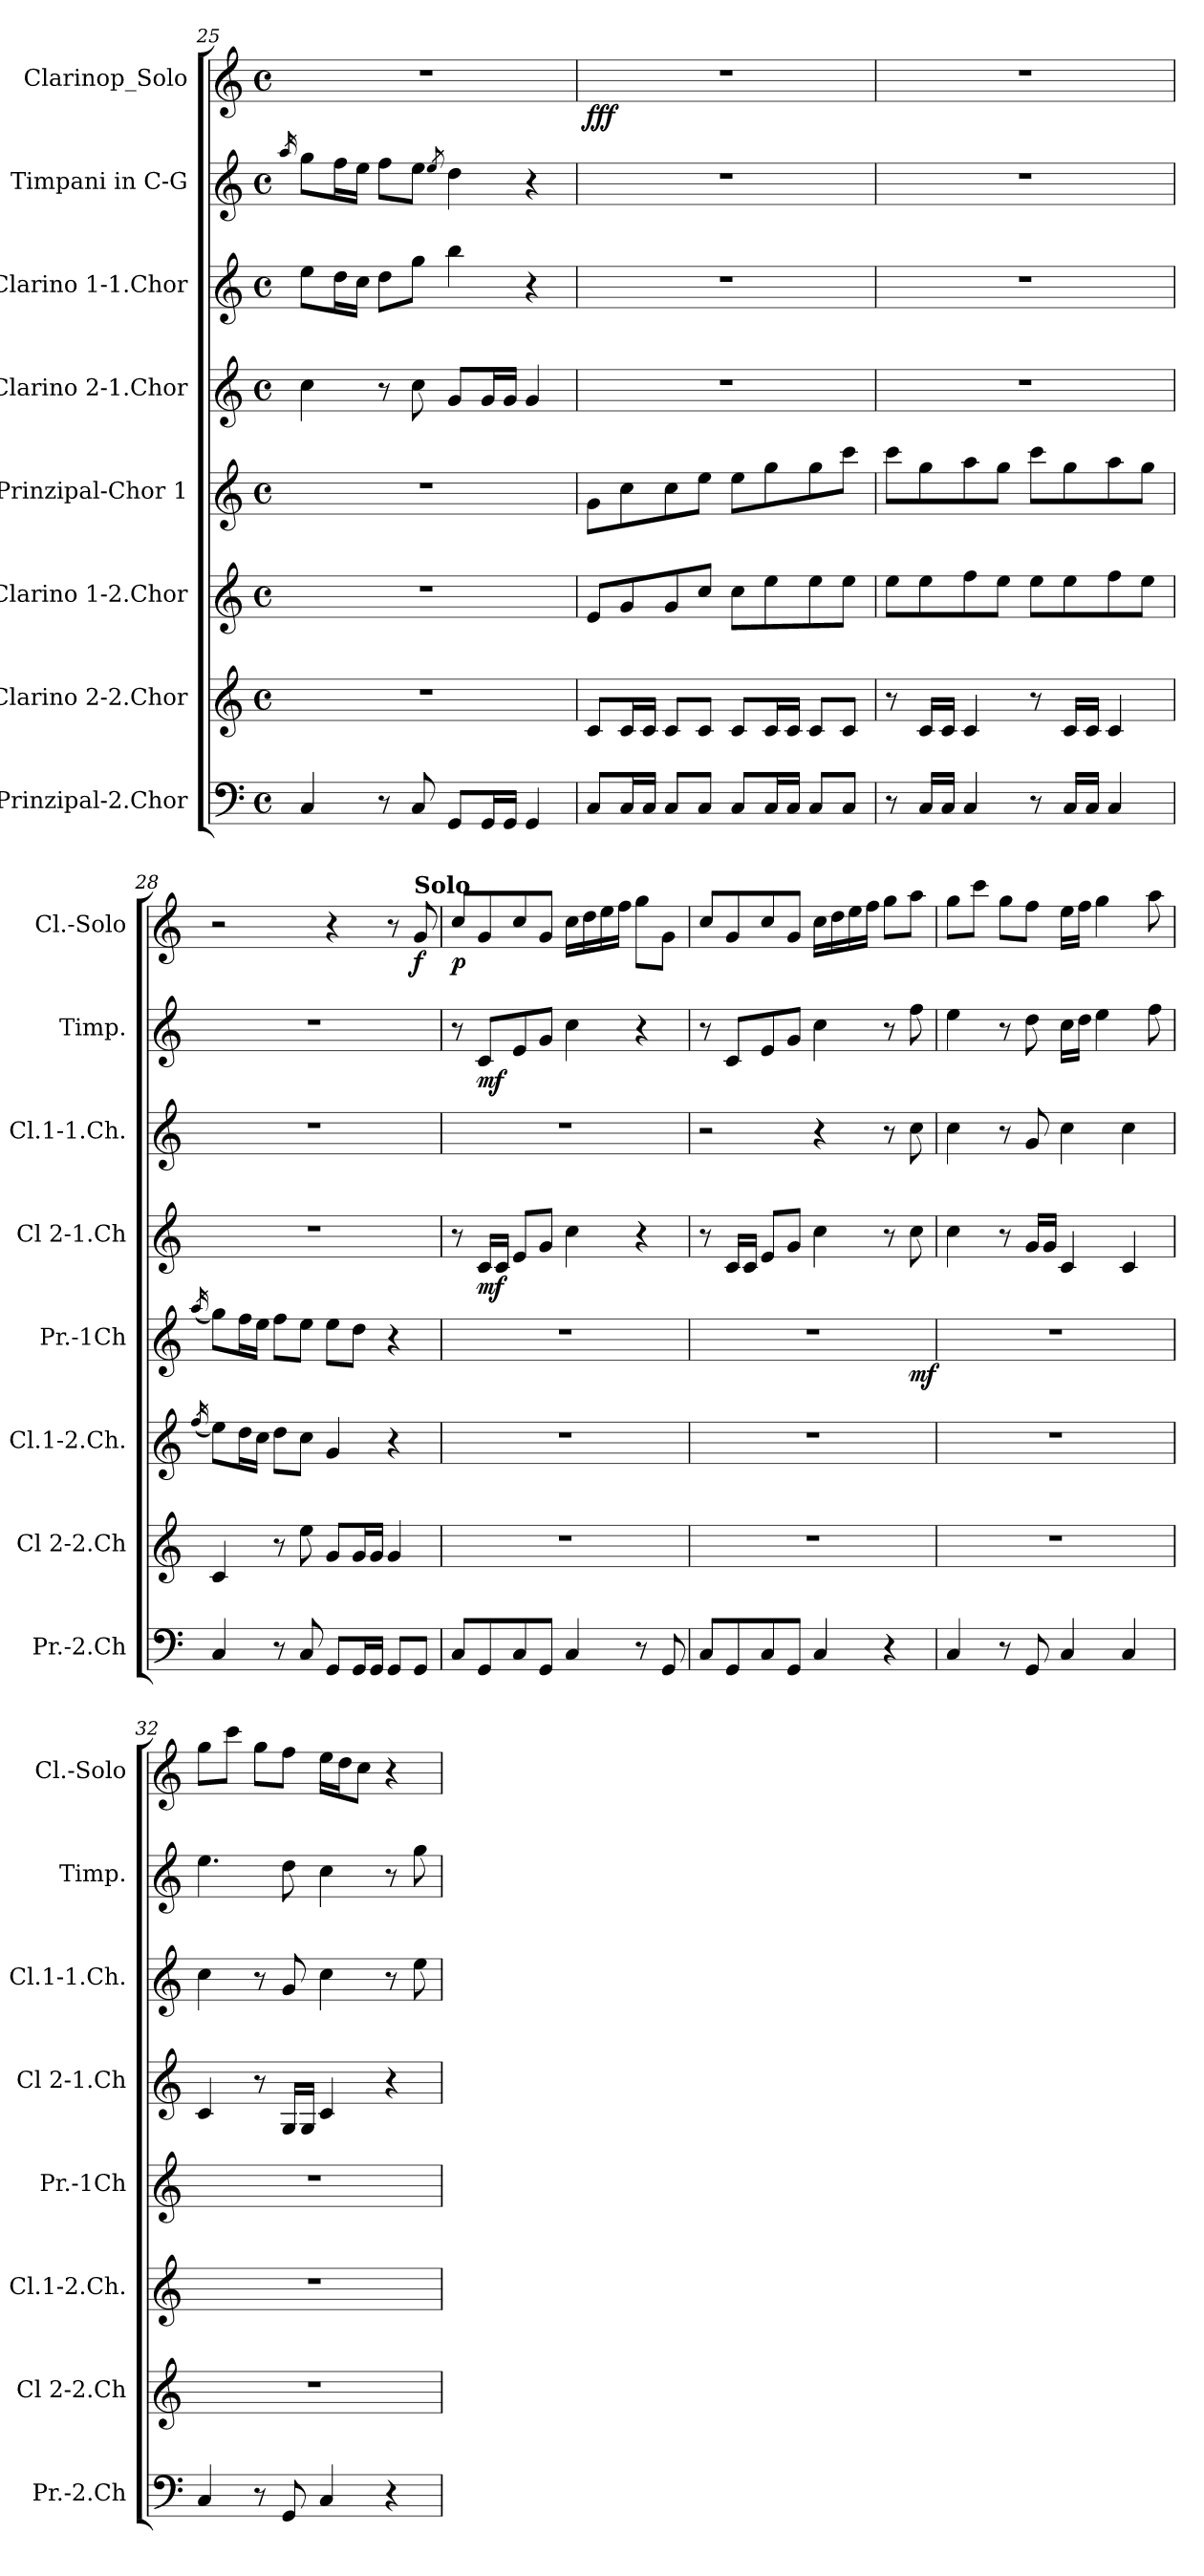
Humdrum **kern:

**kern	**kern	**kern	**kern	**dynam	**kern	**dynam	**kern	**kern	**dynam	**kern	**dynam
*part8	*part7	*part6	*part5	*part5	*part4	*part4	*part3	*part2	*part2	*part1	*part1
*staff8	*staff7	*staff6	*staff5	*staff5	*staff4	*staff4	*staff3	*staff2	*staff2	*staff1	*staff1
*I"Prinzipal-2.Chor	*I"Clarino 2-2.Chor	*I"Clarino 1-2.Chor	*I"Prinzipal-Chor 1	*	*I"Clarino 2-1.Chor	*	*I"Clarino 1-1.Chor	*I"Timpani in C-G	*	*I"Clarinop_Solo	*
*I'Pr.-2.Ch	*I'Cl 2-2.Ch	*I'Cl.1-2.Ch.	*I'Pr.-1Ch	*	*I'Cl 2-1.Ch	*	*I'Cl.1-1.Ch.	*I'Timp.	*	*I'Cl.-Solo	*
!!LO:LB:g=z
*clefF4	*clefG2	*clefG2	*clefG2	*	*clefG2	*	*clefG2	*clefG2	*	*clefG2	*
*	*	*ITrd1c2	*ITrd1c2	*	*	*	*ITrd1c2	*ITrd1c2	*	*	*
*k[]	*k[]	*k[b-e-]	*k[b-e-]	*	*k[]	*	*k[b-e-]	*k[b-e-]	*	*k[]	*
*C:	*C:	*B-:	*B-:	*	*C:	*	*B-:	*B-:	*	*C:	*
*M4/4	*M4/4	*M4/4	*M4/4	*	*M4/4	*	*M4/4	*M4/4	*	*M4/4	*
*met(c)	*met(c)	*met(c)	*met(c)	*	*met(c)	*	*met(c)	*met(c)	*	*met(c)	*
=25	=25	=25	=25	=25	=25	=25	=25	=25	=25	=25	=25
.	.	.	.	.	.	.	.	16qgg	.	.	.
4C	1r	1r	1r	.	4cc	.	8ddL	8ffL	.	1r	.
.	.	.	.	.	.	.	16ccL	16ee-L	.	.	.
.	.	.	.	.	.	.	16b-JJ	16ddJJ	.	.	.
8r	.	.	.	.	8r	.	8ccL	8ee-L	.	.	.
8C	.	.	.	.	8cc	.	8ffJ	8ddJ	.	.	.
.	.	.	.	.	.	.	.	8qdd	.	.	.
8GGL	.	.	.	.	8gL	.	4aa	4cc	.	.	.
16GGL	.	.	.	.	16gL	.	.	.	.	.	.
16GGJJ	.	.	.	.	16gJJ	.	.	.	.	.	.
4GG	.	.	.	.	4g	.	4r	4r	.	.	.
=26	=26	=26	=26	=26	=26	=26	=26	=26	=26	=26	=26
!	!	!	!	!	!	!	!	!	!	!	!LO:DY:b
!	!	!	!	!	!	!	!	!	!	!	!LO:DY:n=1:b
!	!	!	!	!	!	!	!	!	!	!	!LO:DY:n=2:b
8CL	8cL	8dL	8fL	.	1r	.	1r	1r	.	1r	f f f
16CL	16cL	8f	8b-	.	.	.	.	.	.	.	.
16CJJ	16cJJ	.	.	.	.	.	.	.	.	.	.
8CL	8cL	8f	8b-	.	.	.	.	.	.	.	.
8CJ	8cJ	8b-J	8ddJ	.	.	.	.	.	.	.	.
8CL	8cL	8b-L	8ddL	.	.	.	.	.	.	.	.
16CL	16cL	8dd	8ff	.	.	.	.	.	.	.	.
16CJJ	16cJJ	.	.	.	.	.	.	.	.	.	.
8CL	8cL	8dd	8ff	.	.	.	.	.	.	.	.
8CJ	8cJ	8ddJ	8bb-J	.	.	.	.	.	.	.	.
=27	=27	=27	=27	=27	=27	=27	=27	=27	=27	=27	=27
8r	8r	8ddL	8bb-L	.	1r	.	1r	1r	.	1r	.
16CLL	16cLL	8dd	8ff	.	.	.	.	.	.	.	.
16CJJ	16cJJ	.	.	.	.	.	.	.	.	.	.
4C	4c	8ee-	8gg	.	.	.	.	.	.	.	.
.	.	8ddJ	8ffJ	.	.	.	.	.	.	.	.
8r	8r	8ddL	8bb-L	.	.	.	.	.	.	.	.
16CLL	16cLL	8dd	8ff	.	.	.	.	.	.	.	.
16CJJ	16cJJ	.	.	.	.	.	.	.	.	.	.
4C	4c	8ee-	8gg	.	.	.	.	.	.	.	.
.	.	8ddJ	8ffJ	.	.	.	.	.	.	.	.
!!LO:LB:g=z
=28	=28	=28	=28	=28	=28	=28	=28	=28	=28	=28	=28
.	.	(>16qee-	(>16qgg	.	.	.	.	.	.	.	.
4C	4c	8ddL)	8ffL)	.	1r	.	1r	1r	.	2r	.
.	.	16ccL	16ee-L	.	.	.	.	.	.	.	.
.	.	16b-JJ	16ddJJ	.	.	.	.	.	.	.	.
8r	8r	8ccL	8ee-L	.	.	.	.	.	.	.	.
8C	8ee	8b-J	8ddJ	.	.	.	.	.	.	.	.
8GGL	8gL	4f	8ddL	.	.	.	.	.	.	4r	.
16GGL	16gL	.	8ccJ	.	.	.	.	.	.	.	.
16GGJJ	16gJJ	.	.	.	.	.	.	.	.	.	.
8GGL	4g	4r	4r	.	.	.	.	.	.	8r	.
!	!	!	!	!	!	!	!	!	!	!LO:TX:a:B:t=Solo	!
!	!	!	!	!	!	!	!	!	!	!	!LO:DY:b
8GGJ	.	.	.	.	.	.	.	.	.	8g	f
=29	=29	=29	=29	=29	=29	=29	=29	=29	=29	=29	=29
!	!	!	!	!	!	!	!	!	!	!	!LO:DY:b
8CL	1r	1r	1r	.	8r	.	1r	8r	.	8ccL	p
!	!	!	!	!	!	!LO:DY:b	!	!	!LO:DY:b	!	!
8GG	.	.	.	.	16cLL	mf	.	8B-L	mf	8g	.
.	.	.	.	.	16cJJ	.	.	.	.	.	.
8C	.	.	.	.	8eL	.	.	8d	.	8cc	.
8GGJ	.	.	.	.	8gJ	.	.	8fJ	.	8gJ	.
4C	.	.	.	.	4cc	.	.	4b-	.	16ccLL	.
.	.	.	.	.	.	.	.	.	.	16dd	.
.	.	.	.	.	.	.	.	.	.	16ee	.
.	.	.	.	.	.	.	.	.	.	16ffJJ	.
8r	.	.	.	.	4r	.	.	4r	.	8ggL	.
8GG	.	.	.	.	.	.	.	.	.	8gJ	.
=30	=30	=30	=30	=30	=30	=30	=30	=30	=30	=30	=30
*	*	*	*^	*	*	*	*	*	*	*	*
8CL	1r	1r	1r	2..ryy	.	8r	.	2r	8r	.	8ccL	.
8GG	.	.	.	.	.	16cLL	.	.	8B-L	.	8g	.
.	.	.	.	.	.	16cJJ	.	.	.	.	.	.
8C	.	.	.	.	.	8eL	.	.	8d	.	8cc	.
8GGJ	.	.	.	.	.	8gJ	.	.	8fJ	.	8gJ	.
4C	.	.	.	.	.	4cc	.	4r	4b-	.	16ccLL	.
.	.	.	.	.	.	.	.	.	.	.	16dd	.
.	.	.	.	.	.	.	.	.	.	.	16ee	.
.	.	.	.	.	.	.	.	.	.	.	16ffJJ	.
4r	.	.	.	.	.	8r	.	8r	8r	.	8ggL	.
!	!	!	!	!	!LO:DY:b	!	!	!	!	!	!	!
.	.	.	.	8ryy	mf	8cc	.	8b-	8ee-	.	8aaJ	.
*	*	*	*v	*v	*	*	*	*	*	*	*	*
!!LO:LB:g=z
=31	=31	=31	=31	=31	=31	=31	=31	=31	=31	=31	=31
4C	1r	1r	1r	.	4cc	.	4b-	4dd	.	8ggL	.
.	.	.	.	.	.	.	.	.	.	8cccJ	.
8r	.	.	.	.	8r	.	8r	8r	.	8ggL	.
8GG	.	.	.	.	16gLL	.	8f	8cc	.	8ffJ	.
.	.	.	.	.	16gJJ	.	.	.	.	.	.
4C	.	.	.	.	4c	.	4b-	16b-LL	.	16eeLL	.
.	.	.	.	.	.	.	.	16ccJJ	.	16ffJJ	.
.	.	.	.	.	.	.	.	4dd	.	4gg	.
4C	.	.	.	.	4c	.	4b-	.	.	.	.
.	.	.	.	.	.	.	.	8ee-	.	8aa	.
=32	=32	=32	=32	=32	=32	=32	=32	=32	=32	=32	=32
4C	1r	1r	1r	.	4c	.	4b-	4.dd	.	8ggL	.
.	.	.	.	.	.	.	.	.	.	8cccJ	.
8r	.	.	.	.	8r	.	8r	.	.	8ggL	.
8GG	.	.	.	.	16GLL	.	8f	8cc	.	8ffJ	.
.	.	.	.	.	16GJJ	.	.	.	.	.	.
4C	.	.	.	.	4c	.	4b-	4b-	.	16eeLL	.
.	.	.	.	.	.	.	.	.	.	16ddJ	.
.	.	.	.	.	.	.	.	.	.	8ccJ	.
4r	.	.	.	.	4r	.	8r	8r	.	4r	.
.	.	.	.	.	.	.	8dd	8ff	.	.	.
=	=	=	=	=	=	=	=	=	=	=	=
*-	*-	*-	*-	*-	*-	*-	*-	*-	*-	*-	*-
